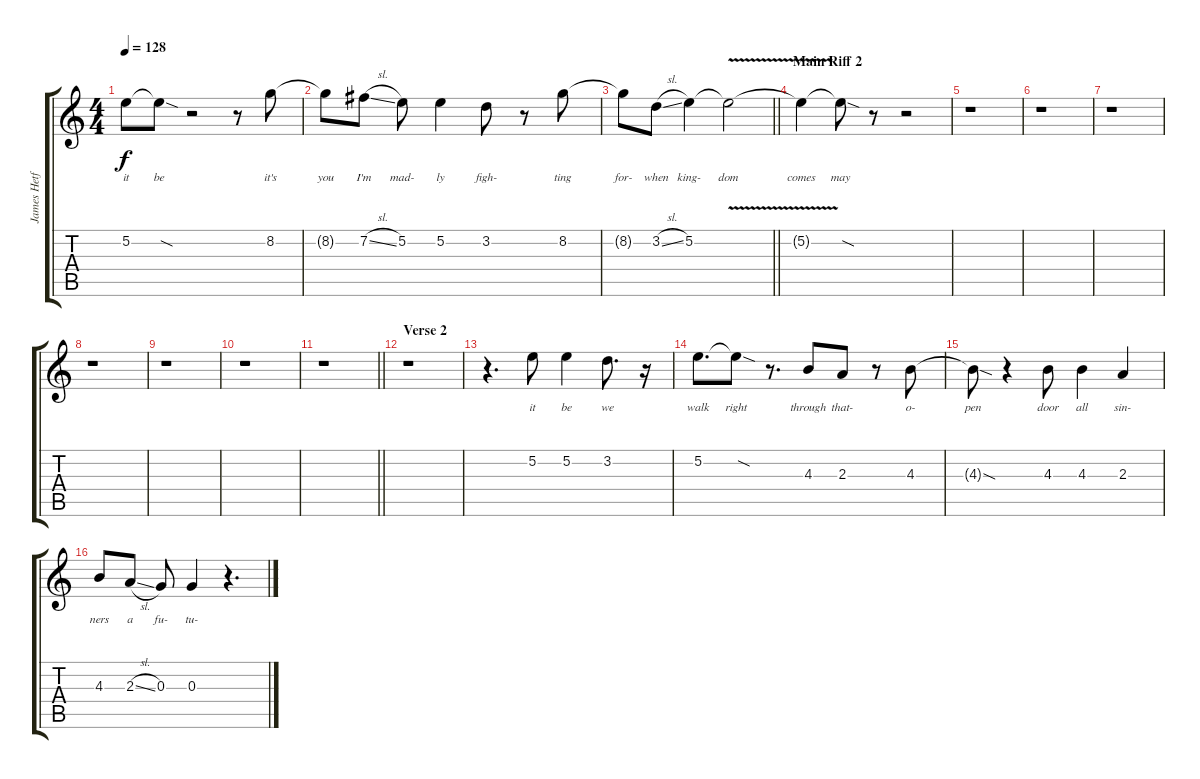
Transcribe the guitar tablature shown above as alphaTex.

\track ("James Hetfield (Vocals)" "James Hetf") {instrument overdrivenguitar}
\staff {score tabs}
\tuning (E4 B3 G3 D3 A2 E2) {hide}
\ts (4 4)
\tempo 128
\clef g2
\ks c
5.2{t}.8{lyrics (0 "it") lyrics (1 "") lyrics (2 "") lyrics (3 "") lyrics (4 "") dy f} 5.2{sod t}.8{lyrics (0 "be") lyrics (1 "") lyrics (2 "") lyrics (3 "") lyrics (4 "")} r.2 r.8 8.2.8{lyrics (0 "it's") lyrics (1 "") lyrics (2 "") lyrics (3 "") lyrics (4 "")} |
8.2{t}.8{lyrics (0 "you") lyrics (1 "") lyrics (2 "") lyrics (3 "") lyrics (4 "")} 7.2{sl}.8{lyrics (0 "I'm") lyrics (1 "") lyrics (2 "") lyrics (3 "") lyrics (4 "")} 5.2.8{lyrics (0 "mad-") lyrics (1 "") lyrics (2 "") lyrics (3 "") lyrics (4 "")} 5.2.4{lyrics (0 "ly") lyrics (1 "") lyrics (2 "") lyrics (3 "") lyrics (4 "")} 3.2.8{lyrics (0 "figh-") lyrics (1 "") lyrics (2 "") lyrics (3 "") lyrics (4 "")} r.8 8.2.8{lyrics (0 "ting") lyrics (1 "") lyrics (2 "") lyrics (3 "") lyrics (4 "")} |
\barLineRight lightlight
8.2{t}.8{lyrics (0 "for-") lyrics (1 "") lyrics (2 "") lyrics (3 "") lyrics (4 "")} 3.2{sl}.8{lyrics (0 "when") lyrics (1 "") lyrics (2 "") lyrics (3 "") lyrics (4 "")} 5.2.4{lyrics (0 "king-") lyrics (1 "") lyrics (2 "") lyrics (3 "") lyrics (4 "")} 5.2{v t}.2{lyrics (0 "dom") lyrics (1 "") lyrics (2 "") lyrics (3 "") lyrics (4 "")} |
\section ("" "Main Riff 2")
5.2{t}.4{lyrics (0 "comes") lyrics (1 "") lyrics (2 "") lyrics (3 "") lyrics (4 "")} 5.2{sod t}.8{lyrics (0 "may") lyrics (1 "") lyrics (2 "") lyrics (3 "") lyrics (4 "")} r.8 r.2 |
r.1 |
r.1 |
r.1 |
r.1 |
r.1 |
r.1 |
\barLineRight lightlight
r.1 |
\section ("" "Verse 2")
r.1 |
r.4{d} 5.2.8{lyrics (0 "it") lyrics (1 "") lyrics (2 "") lyrics (3 "") lyrics (4 "")} 5.2.4{lyrics (0 "be") lyrics (1 "") lyrics (2 "") lyrics (3 "") lyrics (4 "")} 3.2.8{d lyrics (0 "we") lyrics (1 "") lyrics (2 "") lyrics (3 "") lyrics (4 "")} r.16 |
5.2.8{d lyrics (0 "walk") lyrics (1 "") lyrics (2 "") lyrics (3 "") lyrics (4 "")} 5.2{sod t}.8{lyrics (0 "right") lyrics (1 "") lyrics (2 "") lyrics (3 "") lyrics (4 "")} r.8{d} 4.3.8{lyrics (0 "through") lyrics (1 "") lyrics (2 "") lyrics (3 "") lyrics (4 "")} 2.3.8{lyrics (0 "that-") lyrics (1 "") lyrics (2 "") lyrics (3 "") lyrics (4 "")} r.8 4.3.8{lyrics (0 "o-") lyrics (1 "") lyrics (2 "") lyrics (3 "") lyrics (4 "")} |
4.3{sod t}.8{lyrics (0 "pen") lyrics (1 "") lyrics (2 "") lyrics (3 "") lyrics (4 "")} r.4 4.3.8{lyrics (0 "door") lyrics (1 "") lyrics (2 "") lyrics (3 "") lyrics (4 "")} 4.3.4{lyrics (0 "all") lyrics (1 "") lyrics (2 "") lyrics (3 "") lyrics (4 "")} 2.3.4{lyrics (0 "sin-") lyrics (1 "") lyrics (2 "") lyrics (3 "") lyrics (4 "")} |
4.3.8{lyrics (0 "ners") lyrics (1 "") lyrics (2 "") lyrics (3 "") lyrics (4 "")} 2.3{sl}.8{lyrics (0 "a") lyrics (1 "") lyrics (2 "") lyrics (3 "") lyrics (4 "")} 0.3.8{lyrics (0 "fu-") lyrics (1 "") lyrics (2 "") lyrics (3 "") lyrics (4 "")} 0.3.4{lyrics (0 "tu-") lyrics (1 "") lyrics (2 "") lyrics (3 "") lyrics (4 "")} r.4{d}
